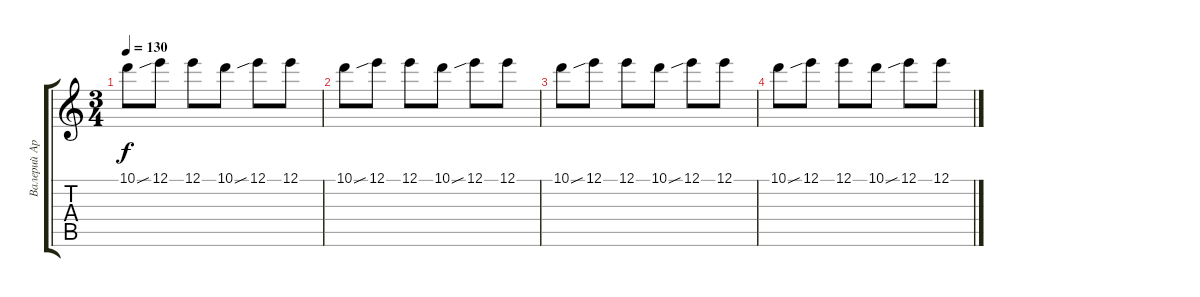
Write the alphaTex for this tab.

\track ("Валерий Аркадин (соло)" "Валерий Ар") {instrument distortionguitar}
\staff {score tabs}
\tuning (E4 B3 G3 D3 A2 E2) {hide}
\ts (3 4)
\tempo 130
\clef g2
\ks c
10.1.8{dy f} 12.1{sib}.8 12.1.8 10.1.8 12.1{sib}.8 12.1.8 |
10.1.8 12.1{sib}.8 12.1.8 10.1.8 12.1{sib}.8 12.1.8 |
10.1.8 12.1{sib}.8 12.1.8 10.1.8 12.1{sib}.8 12.1.8 |
10.1.8 12.1{sib}.8 12.1.8 10.1.8 12.1{sib}.8 12.1.8
